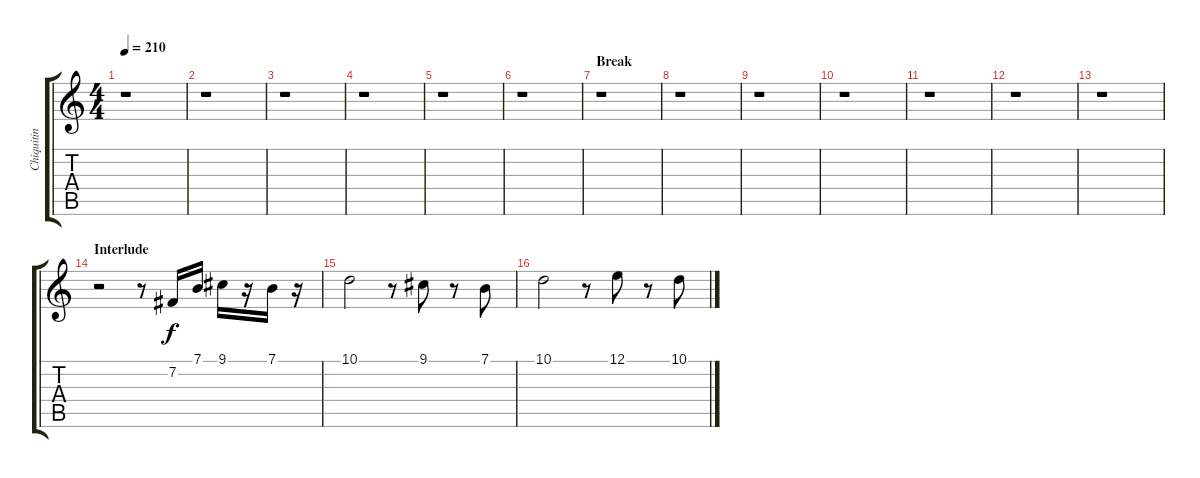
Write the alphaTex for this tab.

\track ("Chiquitin" "Chiquitin") {instrument trumpet}
\staff {score tabs}
\tuning (E4 B3 G3 D3 A2 E2) {hide}
\ts (4 4)
\tempo 210
\clef g2
\ks c
r.1{dy f} |
r.1 |
r.1 |
r.1 |
r.1 |
r.1 |
\section ("" "Break")
r.1 |
r.1 |
r.1 |
r.1 |
r.1 |
r.1 |
r.1 |
\section ("" "Interlude")
r.2 r.8 7.2.16{instrument trumpet} 7.1.16 9.1.16 r.16 7.1.16 r.16 |
10.1.2 r.8 9.1.8 r.8 7.1.8 |
10.1.2 r.8 12.1.8 r.8 10.1.8
